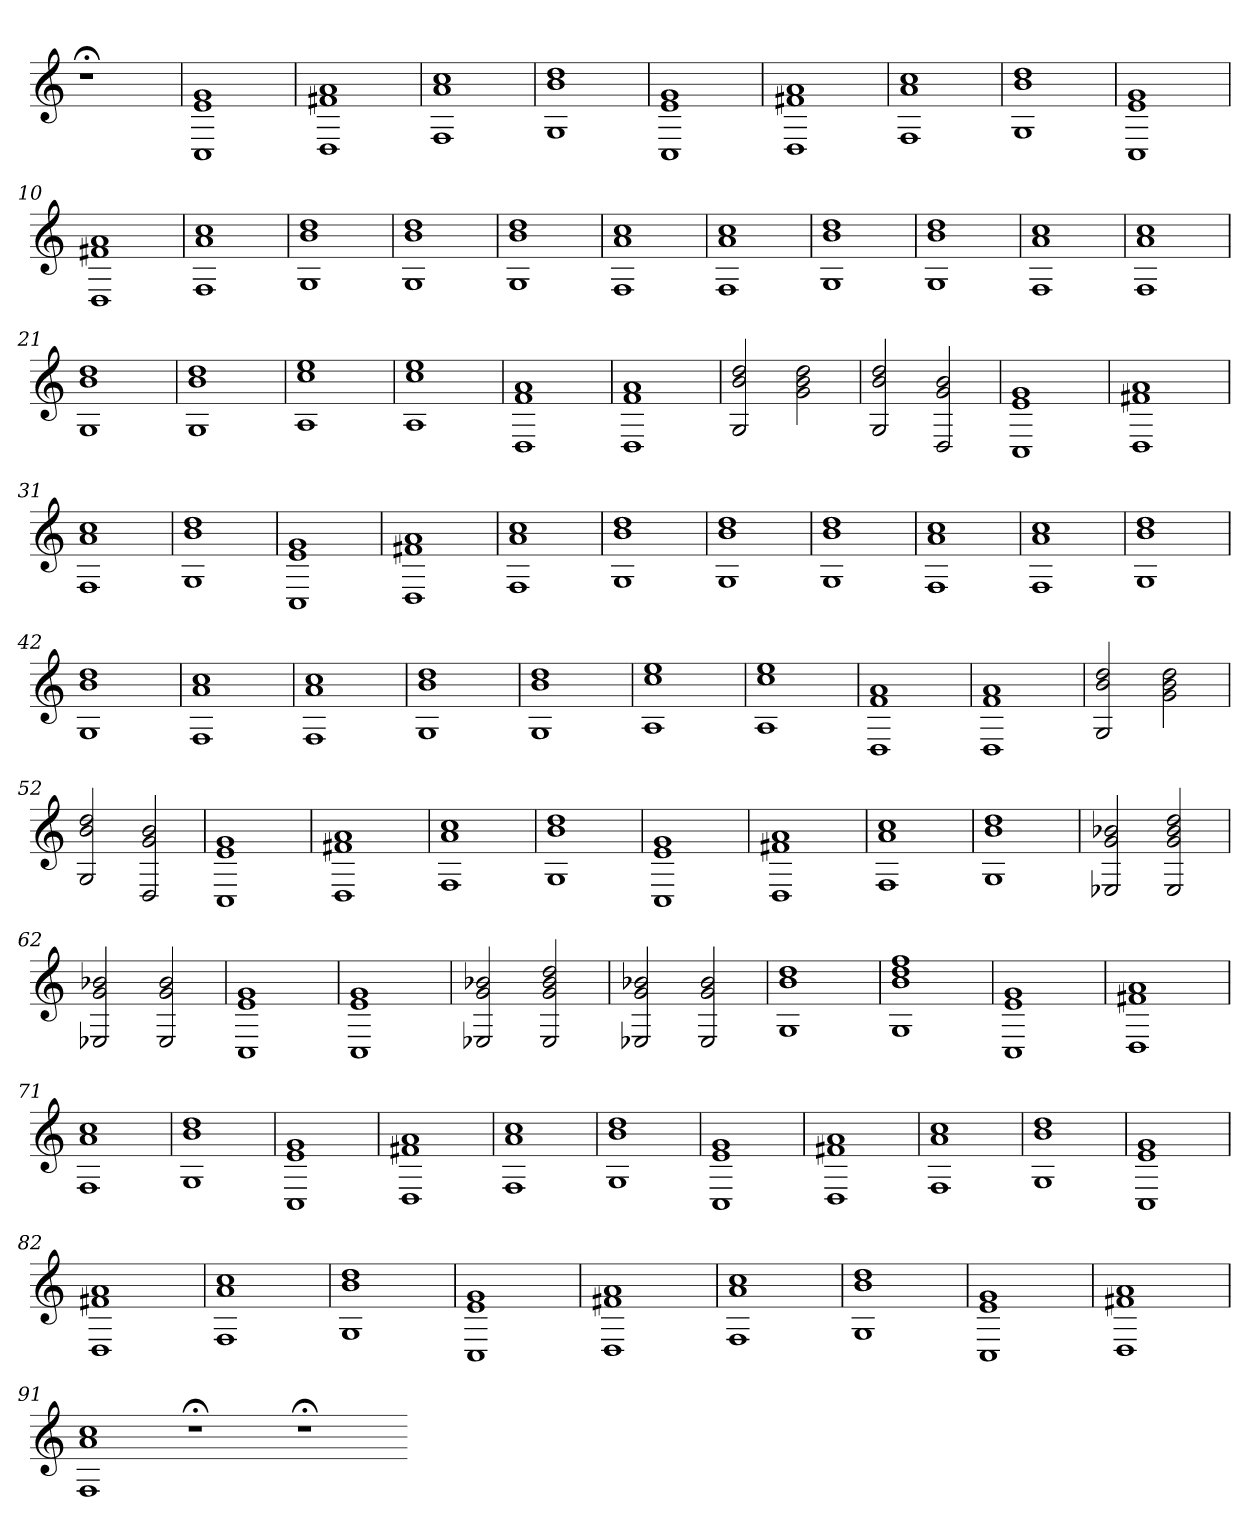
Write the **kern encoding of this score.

**kern
*part1
*staff1
=
1r;<
=1
1C 1e 1g
=2
1D 1f#X 1a
=3
1F 1a 1cc
=4
1G 1b 1dd
=5
1C 1e 1g
=6
1D 1f#X 1a
=7
1F 1a 1cc
=8
1G 1b 1dd
=9
1C 1e 1g
=10
1D 1f#X 1a
=11
1F 1a 1cc
=12
1G 1b 1dd
=13
1G 1b 1dd
=14
1G 1b 1dd
=15
1F 1a 1cc
=16
1F 1a 1cc
=17
1G 1b 1dd
=18
1G 1b 1dd
=19
1F 1a 1cc
=20
1F 1a 1cc
=21
1G 1b 1dd
=22
1G 1b 1dd
=23
1A 1cc 1ee
=24
1A 1cc 1ee
=25
1D 1f 1a
=26
1D 1f 1a
=27
2G 2b 2dd
2g 2b 2dd
=28
2G 2b 2dd
2D 2g 2b
=29
1C 1e 1g
=30
1D 1f#X 1a
=31
1F 1a 1cc
=32
1G 1b 1dd
=33
1C 1e 1g
=34
1D 1f#X 1a
=35
1F 1a 1cc
=36
1G 1b 1dd
=37
1G 1b 1dd
=38
1G 1b 1dd
=39
1F 1a 1cc
=40
1F 1a 1cc
=41
1G 1b 1dd
=42
1G 1b 1dd
=43
1F 1a 1cc
=44
1F 1a 1cc
=45
1G 1b 1dd
=46
1G 1b 1dd
=47
1A 1cc 1ee
=48
1A 1cc 1ee
=49
1D 1f 1a
=50
1D 1f 1a
=51
2G 2b 2dd
2g 2b 2dd
=52
2G 2b 2dd
2D 2g 2b
=53
1C 1e 1g
=54
1D 1f#X 1a
=55
1F 1a 1cc
=56
1G 1b 1dd
=57
1C 1e 1g
=58
1D 1f#X 1a
=59
1F 1a 1cc
=60
1G 1b 1dd
=61
2E-X 2g 2b-X
2E- 2g 2b- 2dd
=62
2E-X 2g 2b-X
2E- 2g 2b-
=63
1C 1e 1g
=64
1C 1e 1g
=65
2E-X 2g 2b-X
2E- 2g 2b- 2dd
=66
2E-X 2g 2b-X
2E- 2g 2b-
=67
1G 1b 1dd
=68
1G 1b 1dd 1ff
=69
1C 1e 1g
=70
1D 1f#X 1a
=71
1F 1a 1cc
=72
1G 1b 1dd
=73
1C 1e 1g
=74
1D 1f#X 1a
=75
1F 1a 1cc
=76
1G 1b 1dd
=77
1C 1e 1g
=78
1D 1f#X 1a
=79
1F 1a 1cc
=80
1G 1b 1dd
=81
1C 1e 1g
=82
1D 1f#X 1a
=83
1F 1a 1cc
=84
1G 1b 1dd
=85
1C 1e 1g
=86
1D 1f#X 1a
=87
1F 1a 1cc
=88
1G 1b 1dd
=89
1C 1e 1g
=90
1D 1f#X 1a
=91
1F 1a 1cc
1r;<
1r;<
=-
*-
